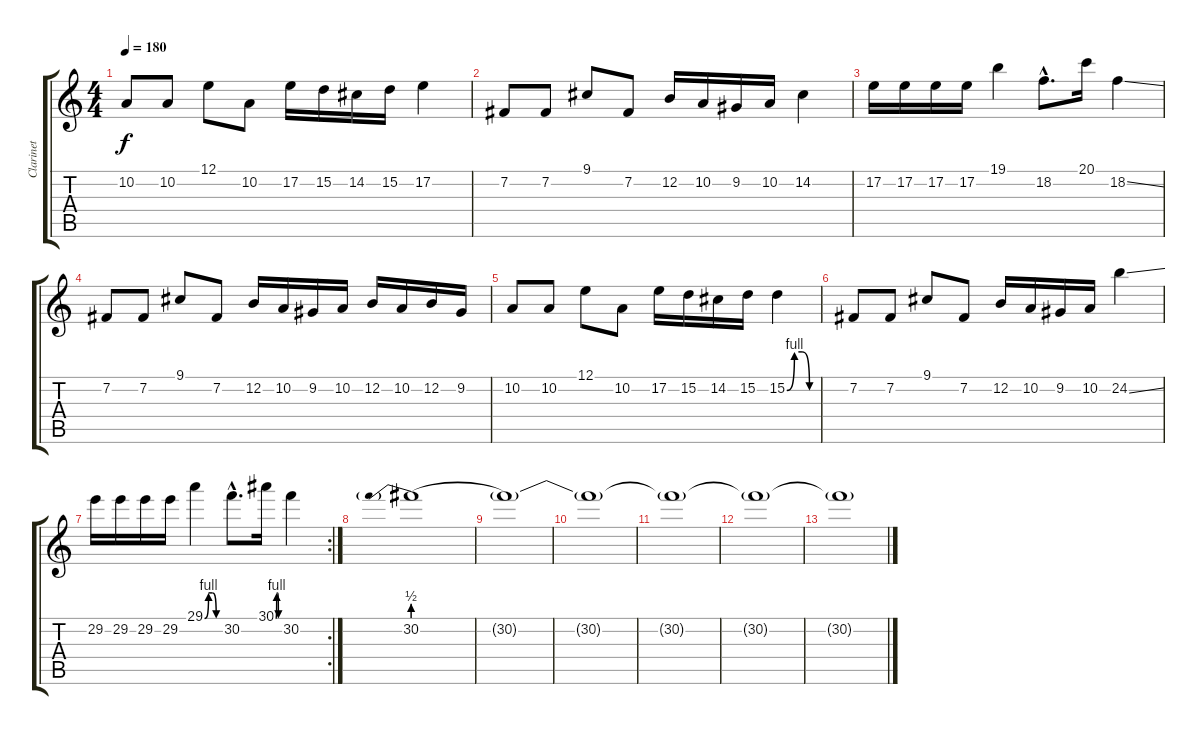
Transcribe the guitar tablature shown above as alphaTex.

\track ("Clarinet" "Clarinet") {instrument clarinet}
\staff {score tabs}
\tuning (E4 B3 G3 D3 A2 E2) {hide}
\ts (4 4)
\tempo 180
\clef g2
\ks c
10.2.8{dy f} 10.2.8 12.1.8 10.2.8 17.2.16 15.2.16 14.2.16 15.2.16 17.2.4 |
7.2.8 7.2.8 9.1.8 7.2.8 12.2.16 10.2.16 9.2.16 10.2.16 14.2.4 |
17.2.16 17.2.16 17.2.16 17.2.16 19.1.4 18.2{hac}.8{d} 20.1.16 18.2{ss}.4 |
7.2.8 7.2.8 9.1.8 7.2.8 12.2.16 10.2.16 9.2.16 10.2.16 12.2.16 10.2.16 12.2.16 9.2.16 |
10.2.8 10.2.8 12.1.8 10.2.8 17.2.16 15.2.16 14.2.16 15.2.16 15.2{be (custom 0 0 15 4 30 4 45 0 60 0)}.4 |
7.2.8 7.2.8 9.1.8 7.2.8 12.2.16 10.2.16 9.2.16 10.2.16 24.2{ss}.4 |
\rc 2
29.2.16 29.2.16 29.2.16 29.2.16 29.1{be (custom 0 0 15 4 30 4 45 0 60 0)}.4 30.2{hac}.8{d} 30.1{be (custom 0 0 15 4 30 4 45 0 60 0)}.16 30.2.4 |
30.2{be (prebend 0 2 60 2)}.1{volume 0} |
30.2{t}.1 |
30.2{t}.1 |
30.2{t}.1 |
30.2{t}.1 |
30.2{t}.1
